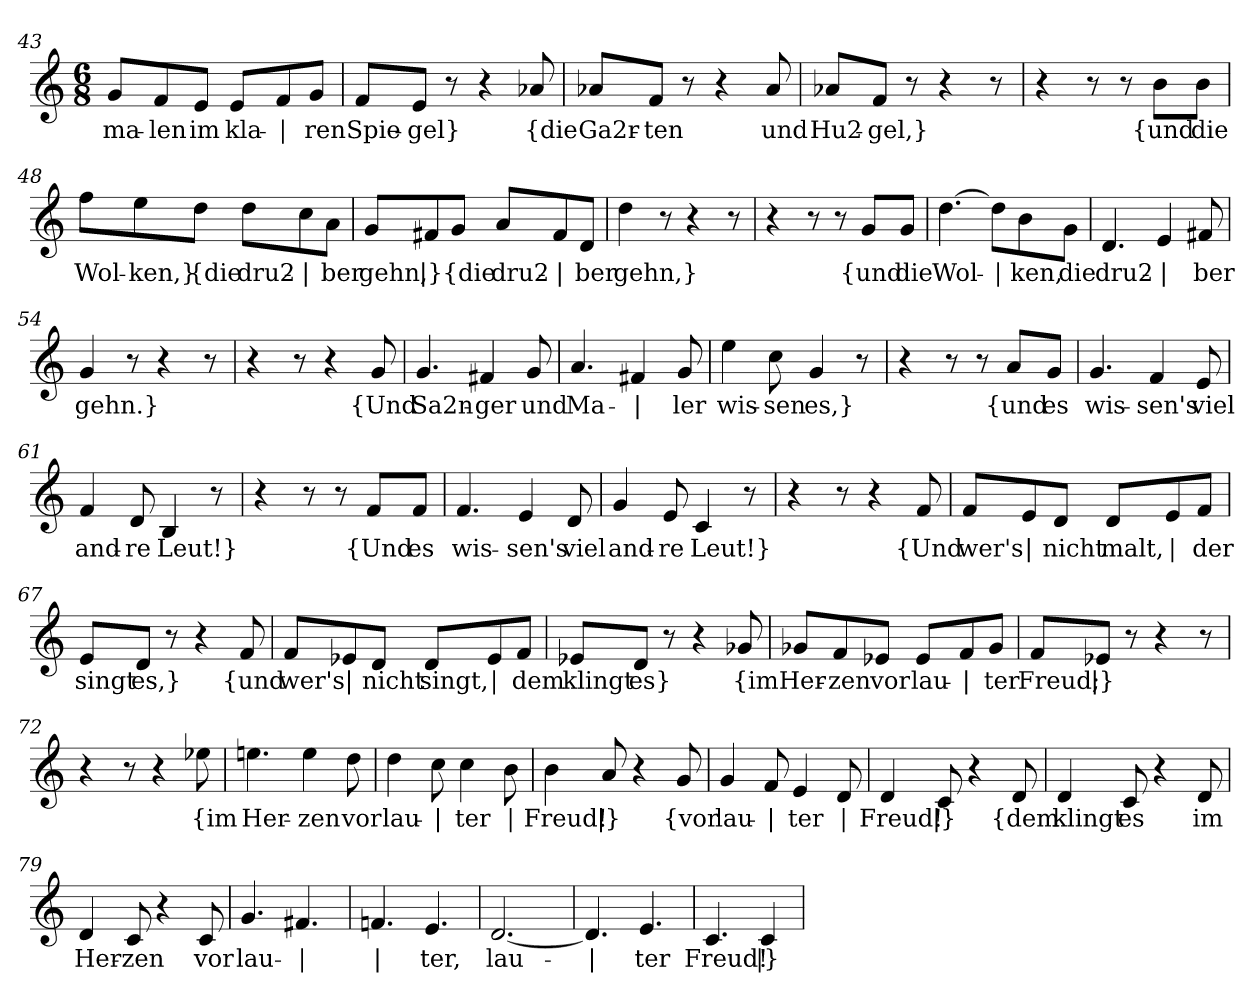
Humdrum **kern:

**kern	**text
*part1	*part1
*staff1	*staff1
!!LO:LB:g=z
*clefG2	*
*k[]	*
*M6/8	*
=43	=43
!	!LO:LY:b
8g/L	ma-
!	!LO:LY:b
8f/	-len
!	!LO:LY:b
8e/J	im
!	!LO:LY:b
8e/L	kla-
!	!LO:LY:b
8f/	|
!	!LO:LY:b
8g/J	-ren
=44	=44
!	!LO:LY:b
8f/L	Spie-
!	!LO:LY:b
8e/J	-gel}
8r	.
4r	.
!	!LO:LY:b
8a-X/	{die
=45	=45
!	!LO:LY:b
8a-X/L	Ga2r-
!	!LO:LY:b
8f/J	-ten
8r	.
4r	.
!	!LO:LY:b
8a-/	und
=46	=46
!	!LO:LY:b
8a-X/L	Hu2-
!	!LO:LY:b
8f/J	-gel,}
8r	.
4r	.
8r	.
=47	=47
4r	.
8r	.
8r	.
!	!LO:LY:b
8b\L	{und
!	!LO:LY:b
8b\J	die
!!LO:LB:g=z
=48	=48
!	!LO:LY:b
8ff\L	Wol-
!	!LO:LY:b
8ee\	-ken,}
!	!LO:LY:b
8dd\J	{die
!	!LO:LY:b
8dd\L	dru2-
!	!LO:LY:b
8cc\	|
!	!LO:LY:b
8a\J	-ber
=49	=49
!	!LO:LY:b
8g/L	gehn,
!	!LO:LY:b
8f#X/	|}
!	!LO:LY:b
8g/J	{die
!	!LO:LY:b
8a/L	dru2-
!	!LO:LY:b
8f#/	|
!	!LO:LY:b
8d/J	-ber
=50	=50
!	!LO:LY:b
4dd\	gehn,}
8r	.
4r	.
8r	.
=51	=51
4r	.
8r	.
8r	.
!	!LO:LY:b
8g/L	{und
!	!LO:LY:b
8g/J	die
=52	=52
!	!LO:LY:b
[4.dd\	Wol-
!	!LO:LY:b
8dd\L]	|
!	!LO:LY:b
8b\	-ken,
!	!LO:LY:b
8g\J	die
!!LO:LB:g=z
=53	=53
!	!LO:LY:b
4.d/	dru2-
!	!LO:LY:b
4e/	|
!	!LO:LY:b
8f#X/	-ber
=54	=54
!	!LO:LY:b
4g/	gehn.}
8r	.
4r	.
8r	.
=55	=55
4r	.
8r	.
4r	.
!	!LO:LY:b
8g/	{Und
=56	=56
!	!LO:LY:b
4.g/	Sa2n-
!	!LO:LY:b
4f#X/	-ger
!	!LO:LY:b
8g/	und
=57	=57
!	!LO:LY:b
4.a/	Ma-
!	!LO:LY:b
4f#X/	|
!	!LO:LY:b
8g/	-ler
=58	=58
!	!LO:LY:b
4ee\	wis-
!	!LO:LY:b
8cc\	-sen
!	!LO:LY:b
4g/	es,}
8r	.
=59	=59
4r	.
8r	.
8r	.
!	!LO:LY:b
8a/L	{und
!	!LO:LY:b
8g/J	es
!!LO:PB:g=z
=60	=60
!	!LO:LY:b
4.g/	wis-
!	!LO:LY:b
4f/	-sen's
!	!LO:LY:b
8e/	viel
=61	=61
!	!LO:LY:b
4f/	and-
!	!LO:LY:b
8d/	-re
!	!LO:LY:b
4B/	Leut!}
8r	.
=62	=62
4r	.
8r	.
8r	.
!	!LO:LY:b
8f/L	{Und
!	!LO:LY:b
8f/J	es
=63	=63
!	!LO:LY:b
4.f/	wis-
!	!LO:LY:b
4e/	-sen's
!	!LO:LY:b
8d/	viel
=64	=64
!	!LO:LY:b
4g/	and-
!	!LO:LY:b
8e/	-re
!	!LO:LY:b
4c/	-Leut!}
8r	.
=65	=65
4r	.
8r	.
4r	.
!	!LO:LY:b
8f/	{Und
!!LO:LB:g=z
=66	=66
!	!LO:LY:b
8f/L	wer's
!	!LO:LY:b
8e/	|
!	!LO:LY:b
8d/J	nicht
!	!LO:LY:b
8d/L	malt,
!	!LO:LY:b
8e/	|
!	!LO:LY:b
8f/J	der
=67	=67
!	!LO:LY:b
8e/L	singt
!	!LO:LY:b
8d/J	es,}
8r	.
4r	.
!	!LO:LY:b
8f/	{und
=68	=68
!	!LO:LY:b
8f/L	wer's
!	!LO:LY:b
8e-X/	|
!	!LO:LY:b
8d/J	nicht
!	!LO:LY:b
8d/L	singt,
!	!LO:LY:b
8e-/	|
!	!LO:LY:b
8f/J	dem
=69	=69
!	!LO:LY:b
8e-X/L	klingt
!	!LO:LY:b
8d/J	es}
8r	.
4r	.
!	!LO:LY:b
8g-X/	{im
=70	=70
!	!LO:LY:b
8g-X/L	Her-
!	!LO:LY:b
8f/	-zen
!	!LO:LY:b
8e-X/J	vor
!	!LO:LY:b
8e-/L	lau-
!	!LO:LY:b
8f/	|
!	!LO:LY:b
8g-/J	-ter
!!LO:LB:g=z
=71	=71
!	!LO:LY:b
8f/L	Freud;
!	!LO:LY:b
8e-X/J	|}
8r	.
4r	.
8r	.
=72	=72
4r	.
8r	.
4r	.
!	!LO:LY:b
8ee-X\	{im
=73	=73
!	!LO:LY:b
4.een\	Her-
!	!LO:LY:b
4ee\	-zen
!	!LO:LY:b
8dd\	vor
=74	=74
!	!LO:LY:b
4dd\	lau-
!	!LO:LY:b
8cc\	|
!	!LO:LY:b
4cc\	-ter
!	!LO:LY:b
8b\	|
=75	=75
!	!LO:LY:b
4b\	Freud!
!	!LO:LY:b
8a/	|}
4r	.
!	!LO:LY:b
8g/	{vor
=76	=76
!	!LO:LY:b
4g/	lau-
!	!LO:LY:b
8f/	|
!	!LO:LY:b
4e/	-ter
!	!LO:LY:b
8d/	|
=77	=77
!	!LO:LY:b
4d/	Freud!
!	!LO:LY:b
8c/	|}
4r	.
!	!LO:LY:b
8d/	{dem
!!LO:LB:g=z
=78	=78
!	!LO:LY:b
4d/	klingt
!	!LO:LY:b
8c/	es
4r	.
!	!LO:LY:b
8d/	im
=79	=79
!	!LO:LY:b
4d/	Her-
!	!LO:LY:b
8c/	-zen
4r	.
!	!LO:LY:b
8c/	vor
=80	=80
!	!LO:LY:b
4.g/	lau-
!	!LO:LY:b
4.f#X/	|
=81	=81
!	!LO:LY:b
4.fn/	|
!	!LO:LY:b
4.e/	-ter,
=82	=82
!	!LO:LY:b
[2.d/	lau-
=83	=83
!	!LO:LY:b
4.d/]	|
!	!LO:LY:b
4.e/	-ter
=84	=84
!	!LO:LY:b
4.c/	Freud!
!	!LO:LY:b
4c/	|}
=	=
*-	*-
